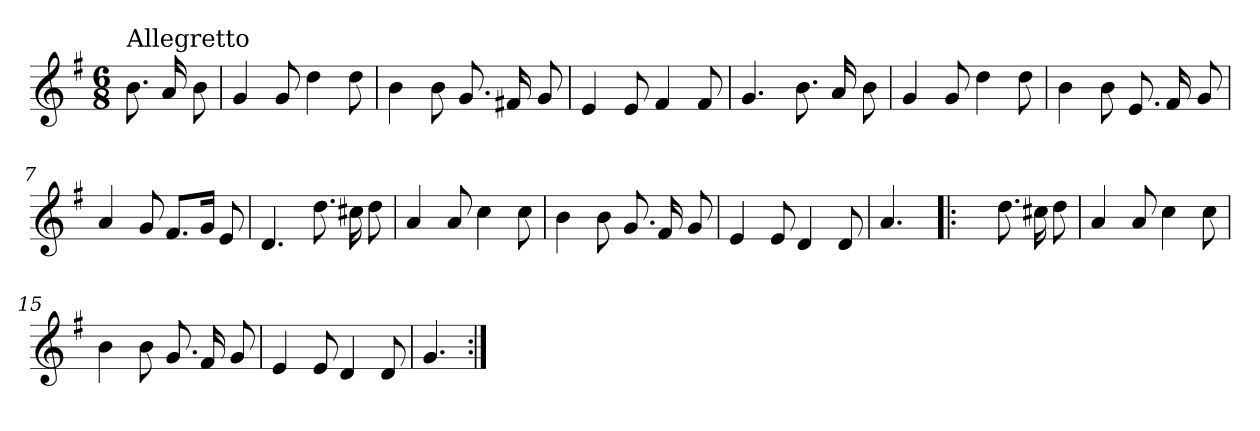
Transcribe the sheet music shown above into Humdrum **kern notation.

**kern
*part1
*staff1
*clefG2
*k[f#]
*G:
*M6/8
=
!LO:TX:a:t=Allegretto
8.b\
16a/
8b\
=1
4g/
8g/
4dd\
8dd\
=2
4b\
8b\
8.g/
16f#X/
8g/
=3
4e/
8e/
4f#/
8f#/
=4
4.g/
8.b\
16a/
8b\
=5
4g/
8g/
4dd\
8dd\
!!LO:LB:g=z
=6
4b\
8b\
8.e/
16f#/
8g/
=7
4a/
8g/
8.f#/L
16g/Jk
8e/
=8
4.d/
8.dd\
16cc#X\
8dd\
=9
4a/
8a/
4cc\
8cc\
=10
4b\
8b\
8.g/
16f#/
8g/
=11
4e/
8e/
4d/
8d/
!!LO:LB:g=z
=12
4.a/
=13!|:
4.ryy
8.dd\
16cc#X\
8dd\
=14
4a/
8a/
4cc\
8cc\
=15
4b\
8b\
8.g/
16f#/
8g/
=16
4e/
8e/
4d/
8d/
=17
4.g/
=:|!
*-
